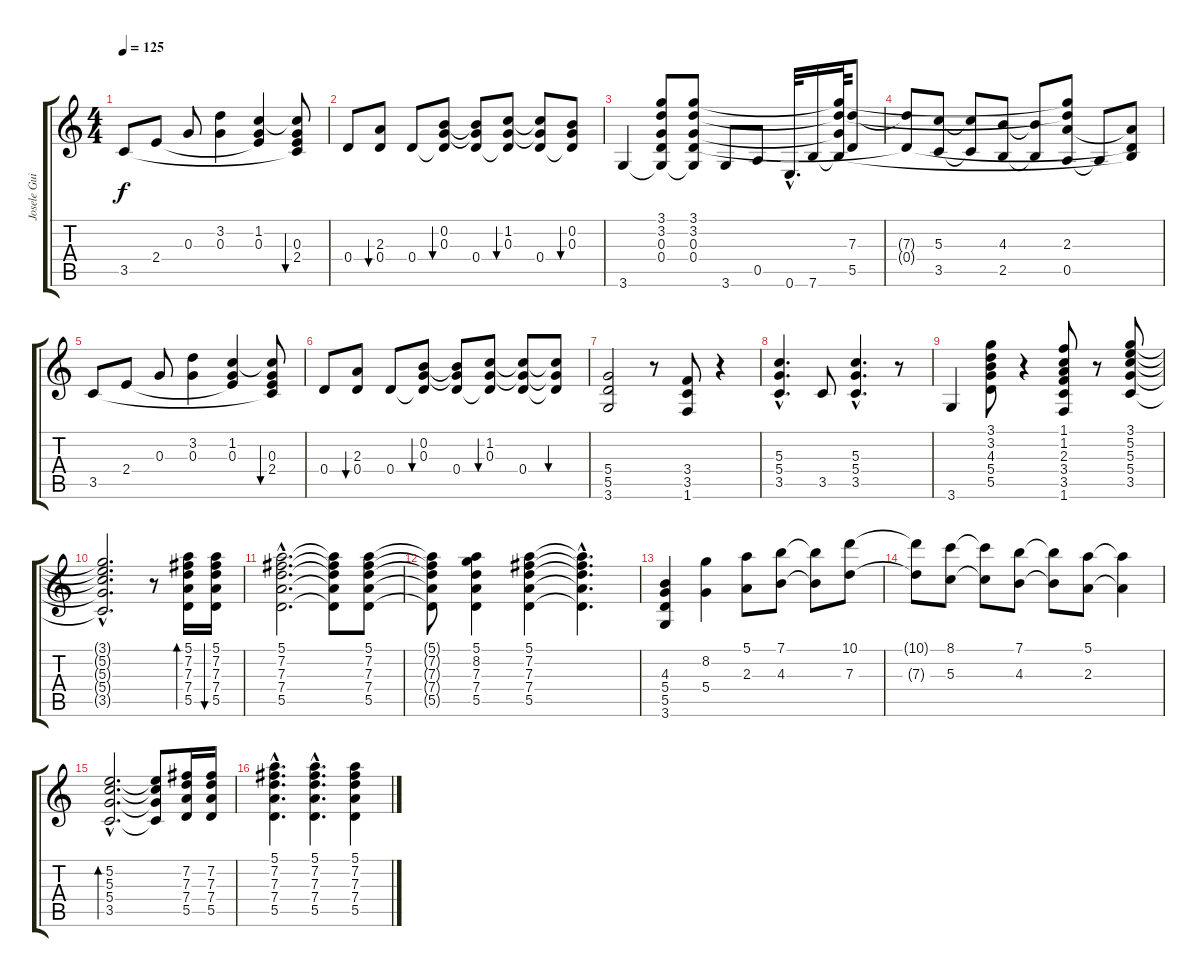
\track ("Josele Guitarra" "Josele Gui") {instrument acousticguitarsteel}
\staff {score tabs}
\tuning (E4 B3 G3 D3 A2 E2) {hide}
\ts (4 4)
\tempo 125
\clef g2
\ks c
3.5.8{dy f volume 9} 2.4.8 0.3.8 (3.2 0.3).4 (1.2 0.3 2.4{t}).4 (1.2{t} 0.3 2.4 3.5{t}).8{bu 60} |
0.4.8 (2.3 0.4).8{bu 60} 0.4.8 (0.2 0.3 0.4{t}).8{bu 60} (0.2{t} 0.3{t} 0.4).8 (1.2 0.3 0.4{t}).8{bu 60} (1.2{t} 0.3{t} 0.4).8 (0.2 0.3 0.4{t}).8{bu 60} |
3.6.4 (3.1 3.2 0.3 0.4 3.6{t}).8 (3.1 3.2 0.3 0.4 3.6{t}).8 3.6.8 0.5.8 0.6{hac}.32{d} 7.6.16 (3.1{t} 3.2{t} 0.3{t} 7.6{t}).64 (7.3 5.5).8{volume 11} |
(7.3{t} 0.4{t}).8 (5.3 3.5).8 (5.3{t} 3.5{t}).8 (4.3 2.5).8 (4.3{t} 2.5{t}).8 (3.1{t} 3.2{t} 2.3 0.5).8 0.5{t}.8 (2.3{t} 0.4{t} 7.6{t}).8 |
3.5.8 2.4.8 0.3.8 (3.2 0.3).4 (1.2 0.3 2.4{t}).4 (1.2{t} 0.3 2.4 3.5{t}).8{bu 60} |
0.4.8 (2.3 0.4).8{bu 60} 0.4.8 (0.2 0.3 0.4{t}).8{bu 60} (0.2{t} 0.3{t} 0.4).8 (1.2 0.3 0.4{t}).8{bu 60} (1.2{t} 0.3{t} 0.4).8 (1.2{t} 0.3{t} 0.4{t}).8{bu 60} |
(5.4 5.5 3.6).2{volume 9 instrument overdrivenguitar} r.8 (3.4 3.5 1.6).8 r.4 |
(5.3{hac} 5.4{hac} 3.5{hac}).4{d} 3.5.8 (5.3{hac} 5.4{hac} 3.5{hac}).4{d} r.8 |
3.6.4{volume 7 instrument acousticguitarsteel} (3.1 3.2 4.3 5.4 5.5).8 r.4 (1.1 1.2 2.3 3.4 3.5 1.6).8 r.8 (3.1 5.2 5.3 5.4 3.5).8 |
(3.1{hac t} 5.2{hac t} 5.3{hac t} 5.4{hac t} 3.5{hac t}).2{d} r.8 (5.1 7.2 7.3 7.4 5.5).16{bd 60} (5.1 7.2 7.3 7.4 5.5).16{bu 60} |
(5.1{hac} 7.2{hac} 7.3{hac} 7.4{hac} 5.5{hac}).2{d} (5.1{t} 7.2{t} 7.3{t} 7.4{t} 5.5{t}).8 (5.1 7.2 7.3 7.4 5.5).8 |
(5.1{t} 7.2{t} 7.3{t} 7.4{t} 5.5{t}).8 (5.1 8.2 7.3 7.4 5.5).4 (5.1 7.2 7.3 7.4 5.5).4 (5.1{hac t} 7.2{hac t} 7.3{hac t} 7.4{hac t} 5.5{hac t}).4{d} |
(4.3 5.4 5.5 3.6).4{volume 9} (8.2 5.4).4 (5.1 2.3).8 (7.1 4.3).8 (7.1{t} 4.3{t}).8 (10.1 7.3).8 |
(10.1{t} 7.3{t}).8 (8.1 5.3).8 (8.1{t} 5.3{t}).8 (7.1 4.3).8 (7.1{t} 4.3{t}).8 (5.1 2.3).8 (5.1{t} 2.3{t}).4 |
(5.2{hac} 5.3{hac} 5.4{hac} 3.5{hac}).2{d bd 480} (5.2{t} 5.3{t} 5.4{t} 3.5{t}).8 (7.2 7.3 7.4 5.5).16 (7.2 7.3 7.4 5.5).16 |
(5.1{hac} 7.2{hac} 7.3{hac} 7.4{hac} 5.5{hac}).4{d} (5.1{hac} 7.2{hac} 7.3{hac} 7.4{hac} 5.5{hac}).4{d} (5.1 7.2 7.3 7.4 5.5).4
